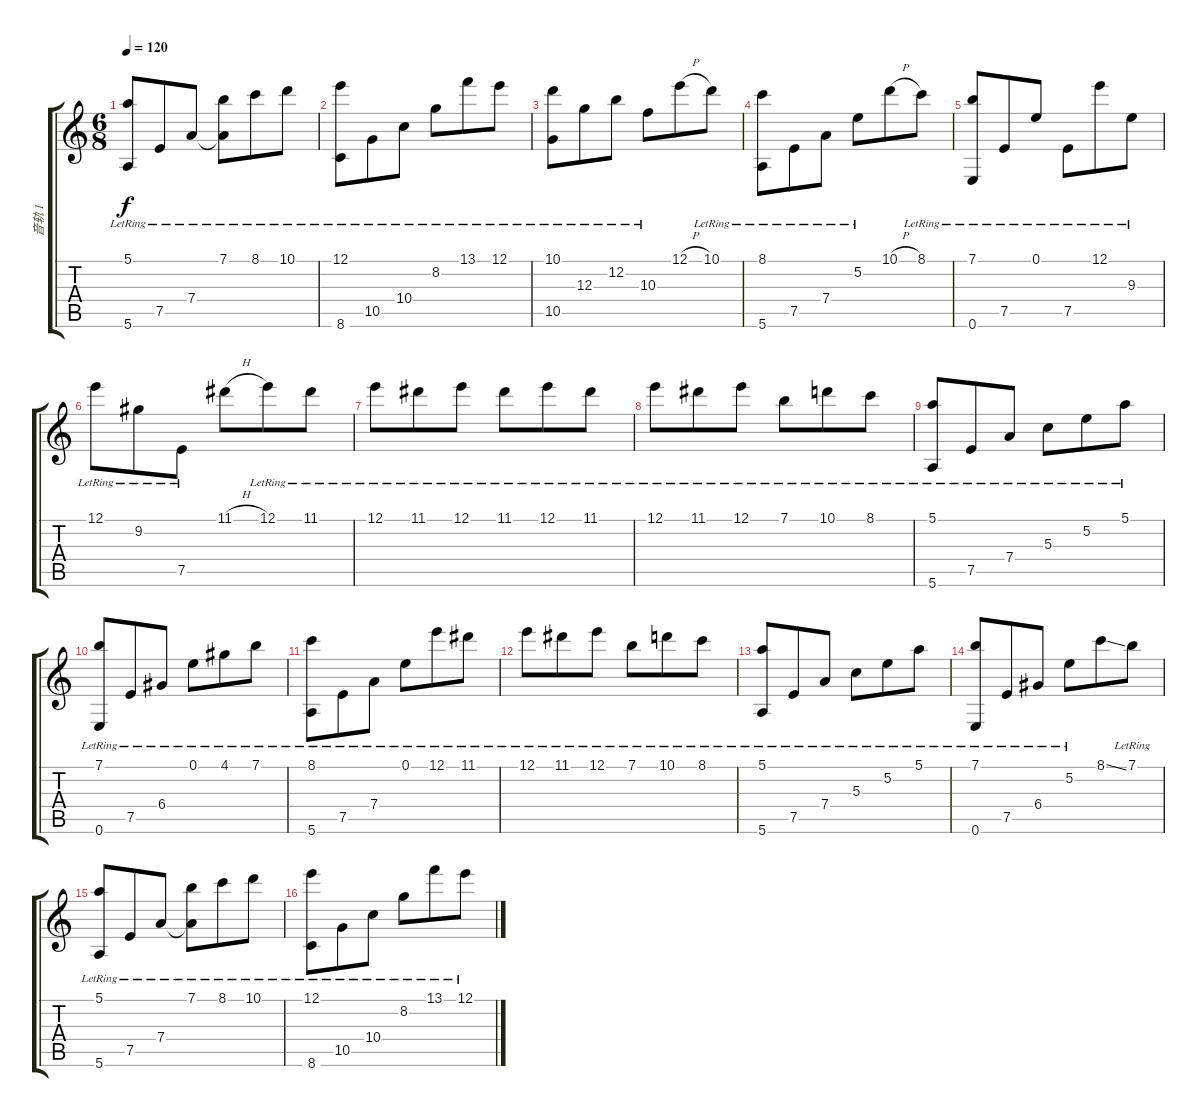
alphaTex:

\track ("音轨 1" "音轨 1") {instrument acousticguitarsteel}
\staff {score tabs}
\tuning (E4 B3 G3 D3 A2 E2) {hide}
\ts (6 8)
\tempo 120
\clef g2
\ks c
(5.1{lr} 5.6{lr}).8{dy f} 7.5{lr}.8 7.4{lr}.8 (7.1{lr} 7.4{t}).8 8.1{lr}.8 10.1{lr}.8 |
(12.1{lr} 8.6{lr}).8 10.5{lr}.8 10.4{lr}.8 8.2{lr}.8 13.1{lr}.8 12.1{lr}.8 |
(10.1{lr} 10.5{lr}).8 12.3{lr}.8 12.2{lr}.8 10.3{lr}.8 12.1{h}.8 10.1{lr}.8 |
(8.1{lr} 5.6{lr}).8 7.5{lr}.8 7.4{lr}.8 5.2{lr}.8 10.1{h}.8 8.1{lr}.8 |
(7.1{lr} 0.6{lr}).8 7.5{lr}.8 0.1{lr}.8 7.5{lr}.8 12.1{lr}.8 9.3{lr}.8 |
12.1{lr}.8 9.2{lr}.8 7.5{lr}.8 11.1{h}.8 12.1{lr}.8 11.1{lr}.8 |
12.1{lr}.8 11.1{lr}.8 12.1{lr}.8 11.1{lr}.8 12.1{lr}.8 11.1{lr}.8 |
12.1{lr}.8 11.1{lr}.8 12.1{lr}.8 7.1{lr}.8 10.1{lr}.8 8.1{lr}.8 |
(5.1{lr} 5.6{lr}).8 7.5{lr}.8 7.4{lr}.8 5.3{lr}.8 5.2{lr}.8 5.1{lr}.8 |
(7.1{lr} 0.6{lr}).8 7.5{lr}.8 6.4{lr}.8 0.1{lr}.8 4.1{lr}.8 7.1{lr}.8 |
(8.1{lr} 5.6{lr}).8 7.5{lr}.8 7.4{lr}.8 0.1{lr}.8 12.1{lr}.8 11.1{lr}.8 |
12.1{lr}.8 11.1{lr}.8 12.1{lr}.8 7.1{lr}.8 10.1{lr}.8 8.1{lr}.8 |
(5.1{lr} 5.6{lr}).8 7.5{lr}.8 7.4{lr}.8 5.3{lr}.8 5.2{lr}.8 5.1{lr}.8 |
(7.1{lr} 0.6{lr}).8 7.5{lr}.8 6.4{lr}.8 5.2{lr}.8 8.1{ss}.8 7.1{lr}.8 |
(5.1{lr} 5.6{lr}).8 7.5{lr}.8 7.4{lr}.8 (7.1{lr} 7.4{t}).8 8.1{lr}.8 10.1{lr}.8 |
(12.1{lr} 8.6{lr}).8 10.5{lr}.8 10.4{lr}.8 8.2{lr}.8 13.1{lr}.8 12.1{lr}.8
